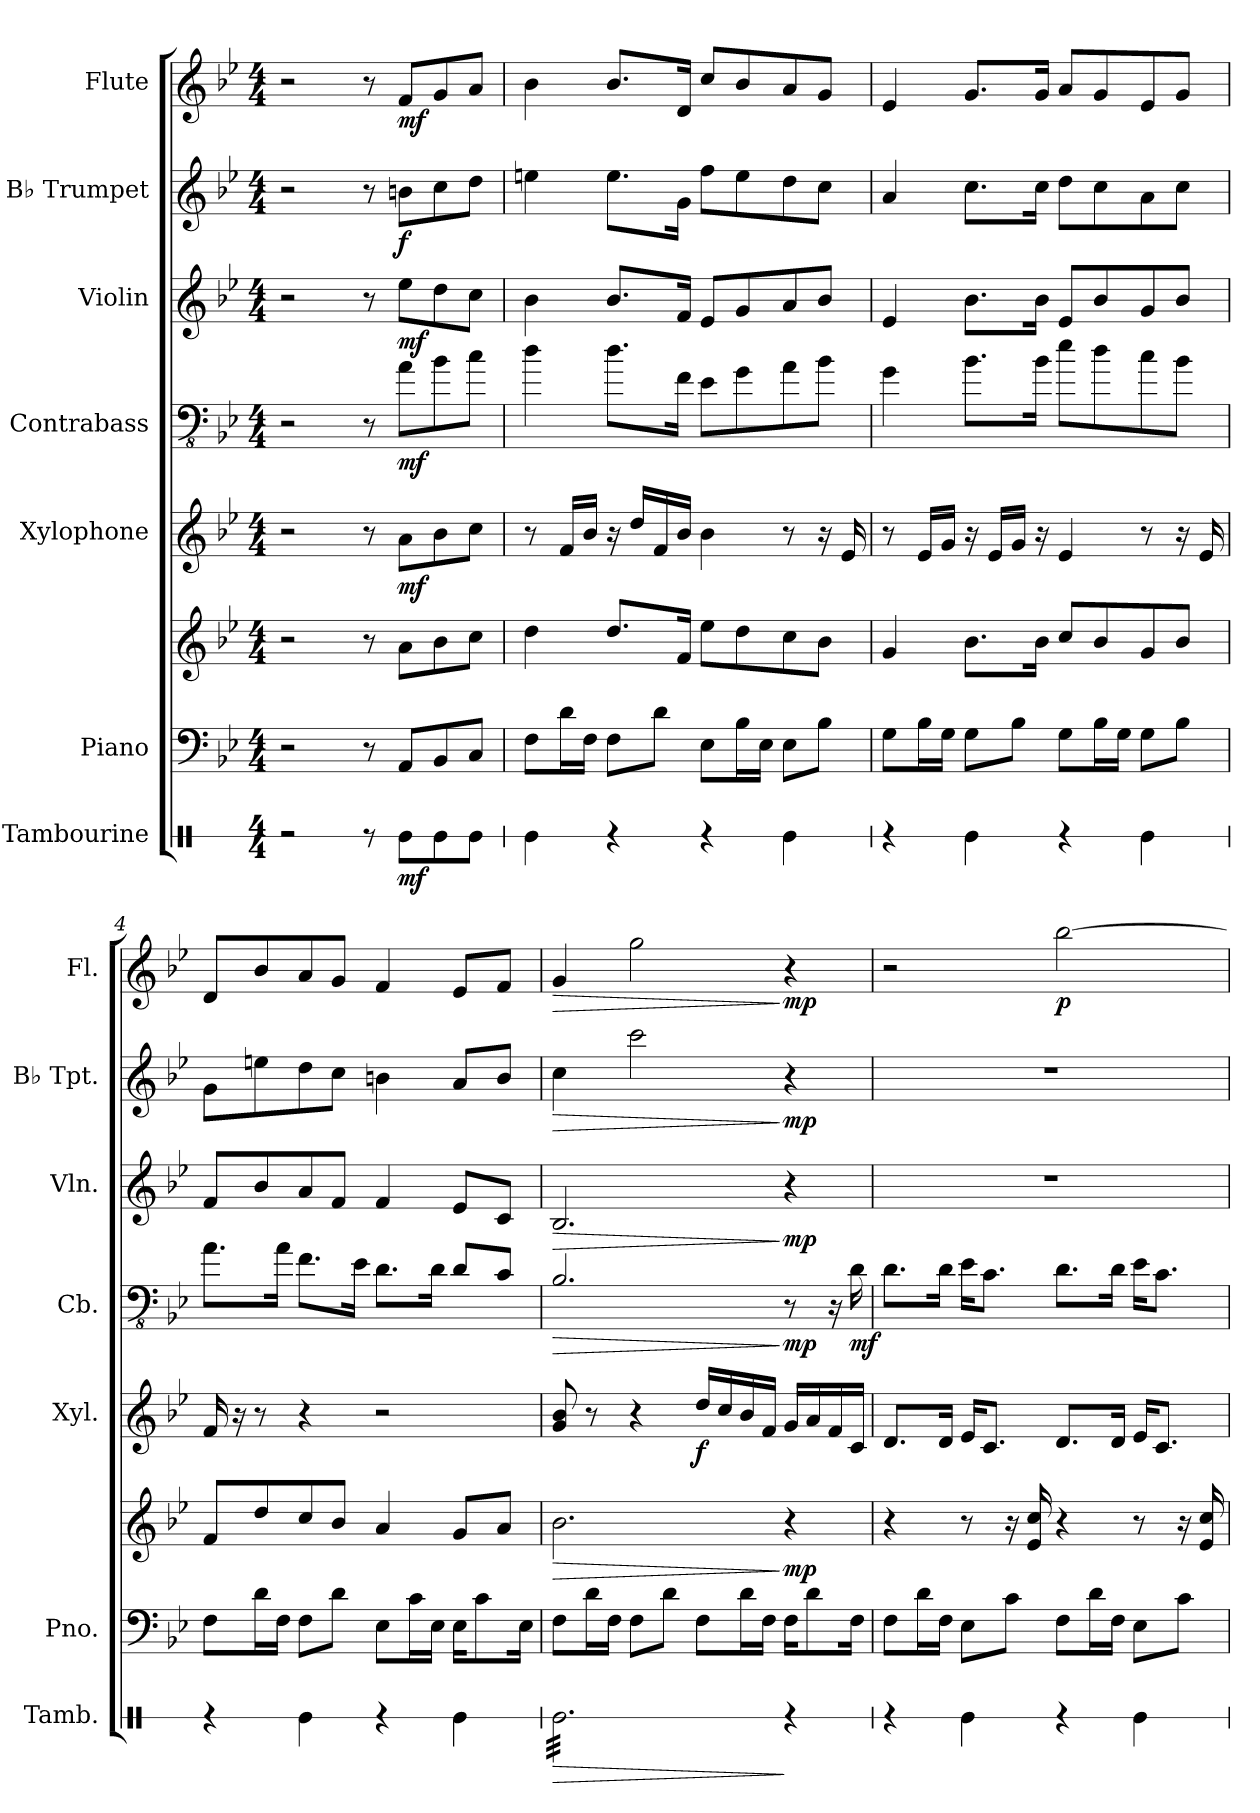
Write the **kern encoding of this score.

**kern	**dynam	**kern	**kern	**dynam	**kern	**dynam	**kern	**dynam	**kern	**dynam	**kern	**dynam	**kern	**dynam
*part7	*part7	*part6	*part6	*part6	*part5	*part5	*part4	*part4	*part3	*part3	*part2	*part2	*part1	*part1
*staff8	*staff8	*staff7	*staff6	*staff6/7	*staff5	*staff5	*staff4	*staff4	*staff3	*staff3	*staff2	*staff2	*staff1	*staff1
*I"Tambourine	*	*I"Piano	*	*	*I"Xylophone	*	*I"Contrabass	*	*I"Violin	*	*I"B♭ Trumpet	*	*I"Flute	*
*I'Tamb.	*	*I'Pno.	*	*	*I'Xyl.	*	*I'Cb.	*	*I'Vln.	*	*I'B♭ Tpt.	*	*I'Fl.	*
*stria1	*	*	*	*	*	*	*	*	*	*	*	*	*	*
*clefX	*	*clefF4	*clefG2	*	*clefG2	*	*clefFv4	*	*clefG2	*	*clefG2	*	*clefG2	*
*	*	*	*	*	*ITrd-7c-12	*	*ITrd7c12	*	*	*	*ITrd1c2	*	*	*
*k[]	*	*k[b-e-]	*k[b-e-]	*	*k[b-e-]	*	*k[b-e-]	*	*k[b-e-]	*	*k[b-e-a-d-]	*	*k[b-e-]	*
*M4/4	*	*M4/4	*M4/4	*	*M4/4	*	*M4/4	*	*M4/4	*	*M4/4	*	*M4/4	*
*MM96	*	*MM96	*MM96	*	*MM96	*	*MM96	*	*MM96	*	*MM96	*	*MM96	*
=1	=1	=1	=1	=1	=1	=1	=1	=1	=1	=1	=1	=1	=1	=1
2r	.	2r	2r	.	2r	.	2r	.	2r	.	2r	.	2r	.
8r	.	8r	8r	.	8r	.	8r	.	8r	.	8r	.	8r	.
!	!LO:DY:b	!	!	!LO:DY:b=2	!	!	!	!	!	!	!	!	!	!
!	!	!	!	!LO:DY:n=1:b	!	!LO:DY:b	!	!LO:DY:b	!	!LO:DY:b	!	!LO:DY:b	!	!LO:DY:b
8Re\L	mf	8AA/L	8a\L	mf mf	8aa\L	mf	8AA\L	mf	8ee-\L	mf	8an\L	f	8f/L	mf
8Re\	.	8BB-/	8b-\	.	8bb-\	.	8BB-\	.	8dd\	.	8b-\	.	8g/	.
8Re\J	.	8C/J	8cc\J	.	8ccc\J	.	8C\J	.	8cc\J	.	8cc\J	.	8a/J	.
=2	=2	=2	=2	=2	=2	=2	=2	=2	=2	=2	=2	=2	=2	=2
4Re\	.	8F\L	4dd\	.	8r	.	4D\	.	4b-\	.	4ddn\	.	4b-\	.
.	.	16d\L	.	.	16ff/LL	.	.	.	.	.	.	.	.	.
.	.	16F\JJ	.	.	16bb-/JJ	.	.	.	.	.	.	.	.	.
4r	.	8F\L	8.dd/L	.	16r	.	8.D\L	.	8.b-/L	.	8.dd\L	.	8.b-/L	.
.	.	.	.	.	16ddd/LL	.	.	.	.	.	.	.	.	.
.	.	8d\J	.	.	16ff/	.	.	.	.	.	.	.	.	.
.	.	.	16f/Jk	.	16bb-/JJ	.	16FF\Jk	.	16f/Jk	.	16f\Jk	.	16d/Jk	.
4r	.	8E-\L	8ee-\L	.	4bb-\	.	8EE-\L	.	8e-/L	.	8ee-\L	.	8cc/L	.
.	.	16B-\L	8dd\	.	.	.	8GG\	.	8g/	.	8dd\	.	8b-/	.
.	.	16E-\JJ	.	.	.	.	.	.	.	.	.	.	.	.
4Re\	.	8E-\L	8cc\	.	8r	.	8AA\	.	8a/	.	8cc\	.	8a/	.
.	.	8B-\J	8b-\J	.	16r	.	8BB-\J	.	8b-/J	.	8b-\J	.	8g/J	.
.	.	.	.	.	16ee-/	.	.	.	.	.	.	.	.	.
=3	=3	=3	=3	=3	=3	=3	=3	=3	=3	=3	=3	=3	=3	=3
4r	.	8G\L	4g/	.	8r	.	4GG\	.	4e-/	.	4g/	.	4e-/	.
.	.	16B-\L	.	.	16ee-/LL	.	.	.	.	.	.	.	.	.
.	.	16G\JJ	.	.	16gg/JJ	.	.	.	.	.	.	.	.	.
4Re\	.	8G\L	8.b-\L	.	16r	.	8.BB-\L	.	8.b-\L	.	8.b-\L	.	8.g/L	.
.	.	.	.	.	16ee-/LL	.	.	.	.	.	.	.	.	.
.	.	8B-\J	.	.	16gg/JJ	.	.	.	.	.	.	.	.	.
.	.	.	16b-\Jk	.	16r	.	16BB-\Jk	.	16b-\Jk	.	16b-\Jk	.	16g/Jk	.
4r	.	8G\L	8cc/L	.	4ee-/	.	8E-\L	.	8e-/L	.	8cc\L	.	8a/L	.
.	.	16B-\L	8b-/	.	.	.	8D\	.	8b-/	.	8b-\	.	8g/	.
.	.	16G\JJ	.	.	.	.	.	.	.	.	.	.	.	.
4Re\	.	8G\L	8g/	.	8r	.	8C\	.	8g/	.	8g\	.	8e-/	.
.	.	8B-\J	8b-/J	.	16r	.	8BB-\J	.	8b-/J	.	8b-\J	.	8g/J	.
.	.	.	.	.	16ee-/	.	.	.	.	.	.	.	.	.
=4	=4	=4	=4	=4	=4	=4	=4	=4	=4	=4	=4	=4	=4	=4
4r	.	8F\L	8f/L	.	16ff/	.	8.AA\L	.	8f/L	.	8f\L	.	8d/L	.
.	.	.	.	.	16r	.	.	.	.	.	.	.	.	.
.	.	16d\L	8dd/	.	8r	.	.	.	8b-/	.	8ddn\	.	8b-/	.
.	.	16F\JJ	.	.	.	.	16AA\Jk	.	.	.	.	.	.	.
4Re\	.	8F\L	8cc/	.	4r	.	8.FF\L	.	8a/	.	8cc\	.	8a/	.
.	.	8d\J	8b-/J	.	.	.	.	.	8f/J	.	8b-\J	.	8g/J	.
.	.	.	.	.	.	.	16EE-\Jk	.	.	.	.	.	.	.
4r	.	8E-\L	4a/	.	2r	.	8.DD\L	.	4f/	.	4an\	.	4f/	.
.	.	16c\L	.	.	.	.	.	.	.	.	.	.	.	.
.	.	16E-\JJ	.	.	.	.	16DD\Jk	.	.	.	.	.	.	.
4Re\	.	16E-\KL	8g/L	.	.	.	8DD/L	.	8e-/L	.	8g/L	.	8e-/L	.
.	.	8c\	.	.	.	.	.	.	.	.	.	.	.	.
.	.	.	8a/J	.	.	.	8CC/J	.	8c/J	.	8a/J	.	8f/J	.
.	.	16E-\Jk	.	.	.	.	.	.	.	.	.	.	.	.
=5	=5	=5	=5	=5	=5	=5	=5	=5	=5	=5	=5	=5	=5	=5
!	!LO:HP:b	!	!	!LO:HP:b	!	!	!	!LO:HP:b	!	!LO:HP:b	!	!LO:HP:b	!	!LO:HP:b
*tremolo	*	*	*	*	*	*	*	*	*	*	*	*	*	*
32Re\LLL	>	8F\L	2.b-\	>	8gg/ 8bb-/	.	2.BBB-/	>	2.B-/	>	4b-\	>	4g/	>
32Re\	.	.	.	.	.	.	.	.	.	.	.	.	.	.
32Re\	.	.	.	.	.	.	.	.	.	.	.	.	.	.
32Re\	.	.	.	.	.	.	.	.	.	.	.	.	.	.
32Re\	.	16d\L	.	.	8r	.	.	.	.	.	.	.	.	.
32Re\	.	.	.	.	.	.	.	.	.	.	.	.	.	.
32Re\	.	16F\JJ	.	.	.	.	.	.	.	.	.	.	.	.
32Re\	.	.	.	.	.	.	.	.	.	.	.	.	.	.
32Re\	.	8F\L	.	.	4r	.	.	.	.	.	2bb-\	.	2gg\	.
32Re\	.	.	.	.	.	.	.	.	.	.	.	.	.	.
32Re\	.	.	.	.	.	.	.	.	.	.	.	.	.	.
32Re\	.	.	.	.	.	.	.	.	.	.	.	.	.	.
32Re\	.	8d\J	.	.	.	.	.	.	.	.	.	.	.	.
32Re\	.	.	.	.	.	.	.	.	.	.	.	.	.	.
32Re\	.	.	.	.	.	.	.	.	.	.	.	.	.	.
32Re\	.	.	.	.	.	.	.	.	.	.	.	.	.	.
!	!	!	!	!	!	!LO:DY:b	!	!	!	!	!	!	!	!
32Re\	.	8F\L	.	.	16ddd/LL	f	.	.	.	.	.	.	.	.
32Re\	.	.	.	.	.	.	.	.	.	.	.	.	.	.
32Re\	.	.	.	.	16ccc/	.	.	.	.	.	.	.	.	.
32Re\	.	.	.	.	.	.	.	.	.	.	.	.	.	.
32Re\	.	16d\L	.	.	16bb-/	.	.	.	.	.	.	.	.	.
32Re\	.	.	.	.	.	.	.	.	.	.	.	.	.	.
32Re\	.	16F\JJ	.	.	16ff/JJ	.	.	.	.	.	.	.	.	.
32Re\JJJ	.	.	.	.	.	.	.	.	.	.	.	.	.	.
*Xtremolo	*	*	*	*	*	*	*	*	*	*	*	*	*	*
!	!	!	!	!LO:DY:n=1:b	!	!	!	!LO:DY:n=1:b	!	!LO:DY:n=1:b	!	!LO:DY:n=1:b	!	!LO:DY:n=1:b
4r	]	16F\KL	4r	] mp	16gg/LL	.	8r	] mp	4r	] mp	4r	] mp	4r	] mp
.	.	8d\	.	.	16aa/	.	.	.	.	.	.	.	.	.
.	.	.	.	.	16ff/	.	16r	.	.	.	.	.	.	.
!	!	!	!	!	!	!	!	!LO:DY:n=2:b	!	!	!	!	!	!
.	.	16F\Jk	.	.	16cc/JJ	.	16DD\	mf	.	.	.	.	.	.
!!LO:LB:g=z
=6	=6	=6	=6	=6	=6	=6	=6	=6	=6	=6	=6	=6	=6	=6
4r	.	8F\L	4r	.	8.dd/L	.	8.DD\L	.	1r	.	1r	.	2r	.
.	.	16d\L	.	.	.	.	.	.	.	.	.	.	.	.
.	.	16F\JJ	.	.	16dd/Jk	.	16DD\Jk	.	.	.	.	.	.	.
4Re\	.	8E-\L	8r	.	16ee-/KL	.	16EE-\KL	.	.	.	.	.	.	.
.	.	.	.	.	8.cc/J	.	8.CC\J	.	.	.	.	.	.	.
.	.	8c\J	16r	.	.	.	.	.	.	.	.	.	.	.
.	.	.	16e-/ 16cc/	.	.	.	.	.	.	.	.	.	.	.
!	!	!	!	!	!	!	!	!	!	!	!	!	!	!LO:DY:b
4r	.	8F\L	4r	.	8.dd/L	.	8.DD\L	.	.	.	.	.	[2bb-\	p
.	.	16d\L	.	.	.	.	.	.	.	.	.	.	.	.
.	.	16F\JJ	.	.	16dd/Jk	.	16DD\Jk	.	.	.	.	.	.	.
4Re\	.	8E-\L	8r	.	16ee-/KL	.	16EE-\KL	.	.	.	.	.	.	.
.	.	.	.	.	8.cc/J	.	8.CC\J	.	.	.	.	.	.	.
.	.	8c\J	16r	.	.	.	.	.	.	.	.	.	.	.
.	.	.	16e-/ 16cc/	.	.	.	.	.	.	.	.	.	.	.
=	=	=	=	=	=	=	=	=	=	=	=	=	=	=
*-	*-	*-	*-	*-	*-	*-	*-	*-	*-	*-	*-	*-	*-	*-
